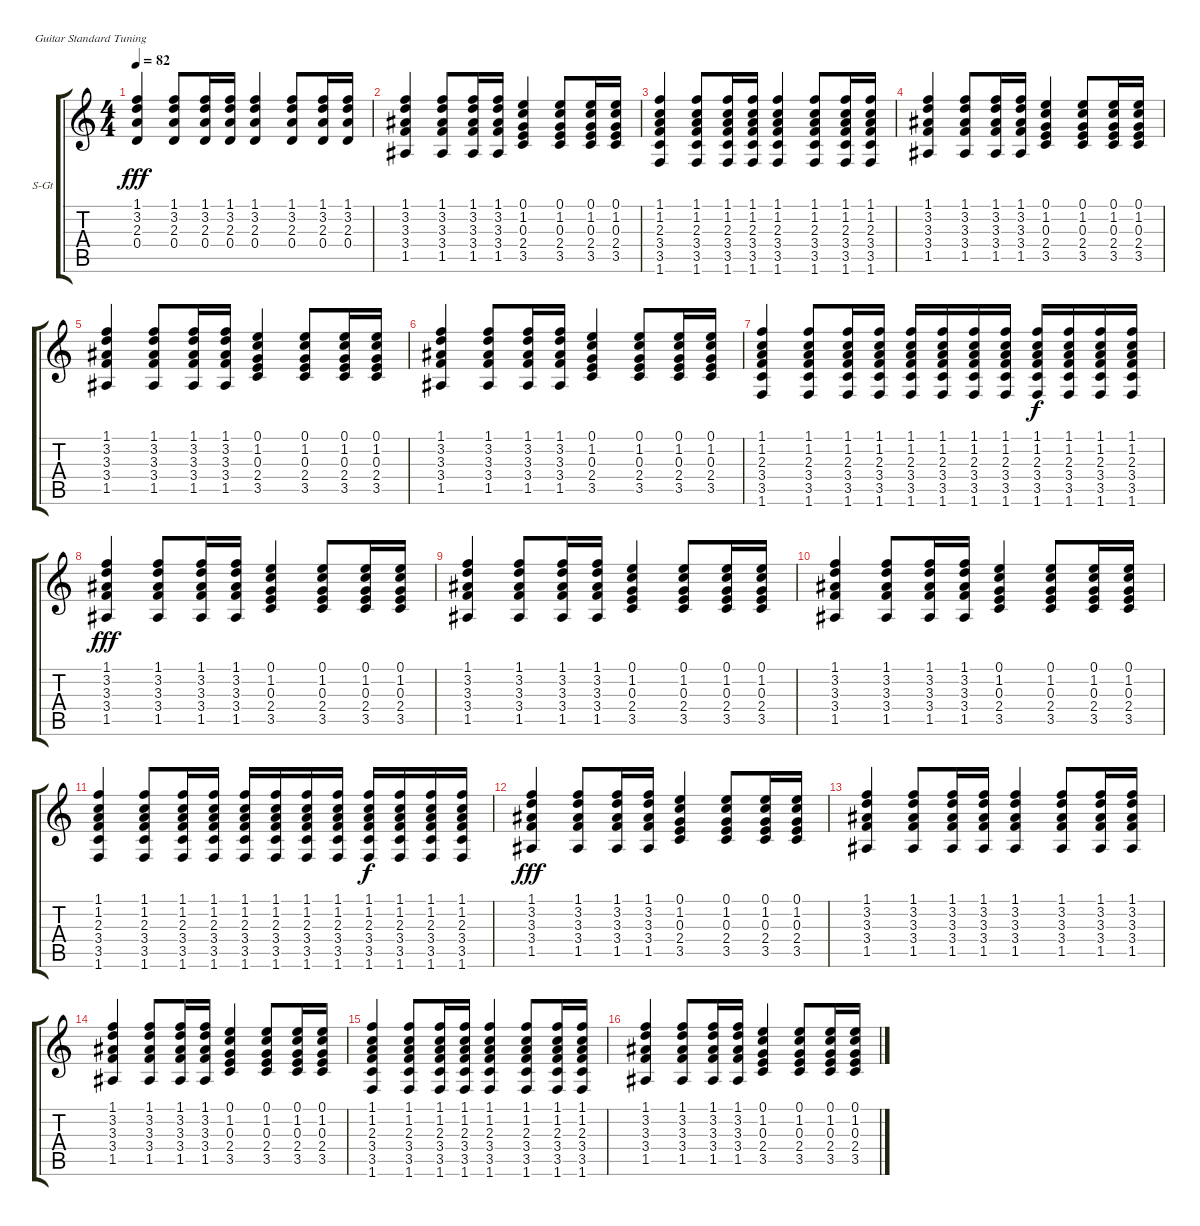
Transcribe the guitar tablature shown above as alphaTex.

\bracketExtendMode groupsimilarinstruments
\firstSystemTrackNameOrientation horizontal
\otherSystemsTrackNameOrientation horizontal
\track ("木吉他2" "S-Gt") {instrument acousticguitarsteel}
\staff {score tabs}
\tuning (E4 B3 G3 D3 A2 E2)
\ts (4 4)
\tempo 82
\clef g2
\ks c
(1.1 3.2 2.3 0.4).4{dy fff} (1.1 3.2 2.3 0.4).8 (1.1 3.2 2.3 0.4).16 (1.1 3.2 2.3 0.4).16 (1.1 3.2 2.3 0.4).4 (1.1 3.2 2.3 0.4).8 (1.1 3.2 2.3 0.4).16 (1.1 3.2 2.3 0.4).16 |
(1.1 3.2 3.3 3.4 1.5).4 (1.1 3.2 3.3 3.4 1.5).8 (1.1 3.2 3.3 3.4 1.5).16 (1.1 3.2 3.3 3.4 1.5).16 (0.1 1.2 0.3 2.4 3.5).4 (0.1 1.2 0.3 2.4 3.5).8 (0.1 1.2 0.3 2.4 3.5).16 (0.1 1.2 0.3 2.4 3.5).16 |
(1.1 1.2 2.3 3.4 3.5 1.6).4 (1.1 1.2 2.3 3.4 3.5 1.6).8 (1.1 1.2 2.3 3.4 3.5 1.6).16 (1.1 1.2 2.3 3.4 3.5 1.6).16 (1.1 1.2 2.3 3.4 3.5 1.6).4 (1.1 1.2 2.3 3.4 3.5 1.6).8 (1.1 1.2 2.3 3.4 3.5 1.6).16 (1.1 1.2 2.3 3.4 3.5 1.6).16 |
(1.1 3.2 3.3 3.4 1.5).4 (1.1 3.2 3.3 3.4 1.5).8 (1.1 3.2 3.3 3.4 1.5).16 (1.1 3.2 3.3 3.4 1.5).16 (0.1 1.2 0.3 2.4 3.5).4 (0.1 1.2 0.3 2.4 3.5).8 (0.1 1.2 0.3 2.4 3.5).16 (0.1 1.2 0.3 2.4 3.5).16 |
(1.1 3.2 3.3 3.4 1.5).4 (1.1 3.2 3.3 3.4 1.5).8 (1.1 3.2 3.3 3.4 1.5).16 (1.1 3.2 3.3 3.4 1.5).16 (0.1 1.2 0.3 2.4 3.5).4 (0.1 1.2 0.3 2.4 3.5).8 (0.1 1.2 0.3 2.4 3.5).16 (0.1 1.2 0.3 2.4 3.5).16 |
(1.1 3.2 3.3 3.4 1.5).4 (1.1 3.2 3.3 3.4 1.5).8 (1.1 3.2 3.3 3.4 1.5).16 (1.1 3.2 3.3 3.4 1.5).16 (0.1 1.2 0.3 2.4 3.5).4 (0.1 1.2 0.3 2.4 3.5).8 (0.1 1.2 0.3 2.4 3.5).16 (0.1 1.2 0.3 2.4 3.5).16 |
(1.1 1.2 2.3 3.4 3.5 1.6).4 (1.1 1.2 2.3 3.4 3.5 1.6).8 (1.1 1.2 2.3 3.4 3.5 1.6).16 (1.1 1.2 2.3 3.4 3.5 1.6).16 (1.1 1.2 2.3 3.4 3.5 1.6).16 (1.1 1.2 2.3 3.4 3.5 1.6).16 (1.1 1.2 2.3 3.4 3.5 1.6).16 (1.1 1.2 2.3 3.4 3.5 1.6).16 (1.1 1.2 2.3 3.4 3.5 1.6).16{dy f} (1.1 1.2 2.3 3.4 3.5 1.6).16 (1.1 1.2 2.3 3.4 3.5 1.6).16 (1.1 1.2 2.3 3.4 3.5 1.6).16 |
(1.1 3.2 3.3 3.4 1.5).4{dy fff} (1.1 3.2 3.3 3.4 1.5).8 (1.1 3.2 3.3 3.4 1.5).16 (1.1 3.2 3.3 3.4 1.5).16 (0.1 1.2 0.3 2.4 3.5).4 (0.1 1.2 0.3 2.4 3.5).8 (0.1 1.2 0.3 2.4 3.5).16 (0.1 1.2 0.3 2.4 3.5).16 |
(1.1 3.2 3.3 3.4 1.5).4 (1.1 3.2 3.3 3.4 1.5).8 (1.1 3.2 3.3 3.4 1.5).16 (1.1 3.2 3.3 3.4 1.5).16 (0.1 1.2 0.3 2.4 3.5).4 (0.1 1.2 0.3 2.4 3.5).8 (0.1 1.2 0.3 2.4 3.5).16 (0.1 1.2 0.3 2.4 3.5).16 |
(1.1 3.2 3.3 3.4 1.5).4 (1.1 3.2 3.3 3.4 1.5).8 (1.1 3.2 3.3 3.4 1.5).16 (1.1 3.2 3.3 3.4 1.5).16 (0.1 1.2 0.3 2.4 3.5).4 (0.1 1.2 0.3 2.4 3.5).8 (0.1 1.2 0.3 2.4 3.5).16 (0.1 1.2 0.3 2.4 3.5).16 |
(1.1 1.2 2.3 3.4 3.5 1.6).4 (1.1 1.2 2.3 3.4 3.5 1.6).8 (1.1 1.2 2.3 3.4 3.5 1.6).16 (1.1 1.2 2.3 3.4 3.5 1.6).16 (1.1 1.2 2.3 3.4 3.5 1.6).16 (1.1 1.2 2.3 3.4 3.5 1.6).16 (1.1 1.2 2.3 3.4 3.5 1.6).16 (1.1 1.2 2.3 3.4 3.5 1.6).16 (1.1 1.2 2.3 3.4 3.5 1.6).16{dy f} (1.1 1.2 2.3 3.4 3.5 1.6).16 (1.1 1.2 2.3 3.4 3.5 1.6).16 (1.1 1.2 2.3 3.4 3.5 1.6).16 |
(1.1 3.2 3.3 3.4 1.5).4{dy fff} (1.1 3.2 3.3 3.4 1.5).8 (1.1 3.2 3.3 3.4 1.5).16 (1.1 3.2 3.3 3.4 1.5).16 (0.1 1.2 0.3 2.4 3.5).4 (0.1 1.2 0.3 2.4 3.5).8 (0.1 1.2 0.3 2.4 3.5).16 (0.1 1.2 0.3 2.4 3.5).16 |
(1.1 3.2 3.3 3.4 1.5).4 (1.1 3.2 3.3 3.4 1.5).8 (1.1 3.2 3.3 3.4 1.5).16 (1.1 3.2 3.3 3.4 1.5).16 (1.1 3.2 3.3 3.4 1.5).4 (1.1 3.2 3.3 3.4 1.5).8 (1.1 3.2 3.3 3.4 1.5).16 (1.1 3.2 3.3 3.4 1.5).16 |
(1.1 3.2 3.3 3.4 1.5).4 (1.1 3.2 3.3 3.4 1.5).8 (1.1 3.2 3.3 3.4 1.5).16 (1.1 3.2 3.3 3.4 1.5).16 (0.1 1.2 0.3 2.4 3.5).4 (0.1 1.2 0.3 2.4 3.5).8 (0.1 1.2 0.3 2.4 3.5).16 (0.1 1.2 0.3 2.4 3.5).16 |
(1.1 1.2 2.3 3.4 3.5 1.6).4 (1.1 1.2 2.3 3.4 3.5 1.6).8 (1.1 1.2 2.3 3.4 3.5 1.6).16 (1.1 1.2 2.3 3.4 3.5 1.6).16 (1.1 1.2 2.3 3.4 3.5 1.6).4 (1.1 1.2 2.3 3.4 3.5 1.6).8 (1.1 1.2 2.3 3.4 3.5 1.6).16 (1.1 1.2 2.3 3.4 3.5 1.6).16 |
(1.1 3.2 3.3 3.4 1.5).4 (1.1 3.2 3.3 3.4 1.5).8 (1.1 3.2 3.3 3.4 1.5).16 (1.1 3.2 3.3 3.4 1.5).16 (0.1 1.2 0.3 2.4 3.5).4 (0.1 1.2 0.3 2.4 3.5).8 (0.1 1.2 0.3 2.4 3.5).16 (0.1 1.2 0.3 2.4 3.5).16
